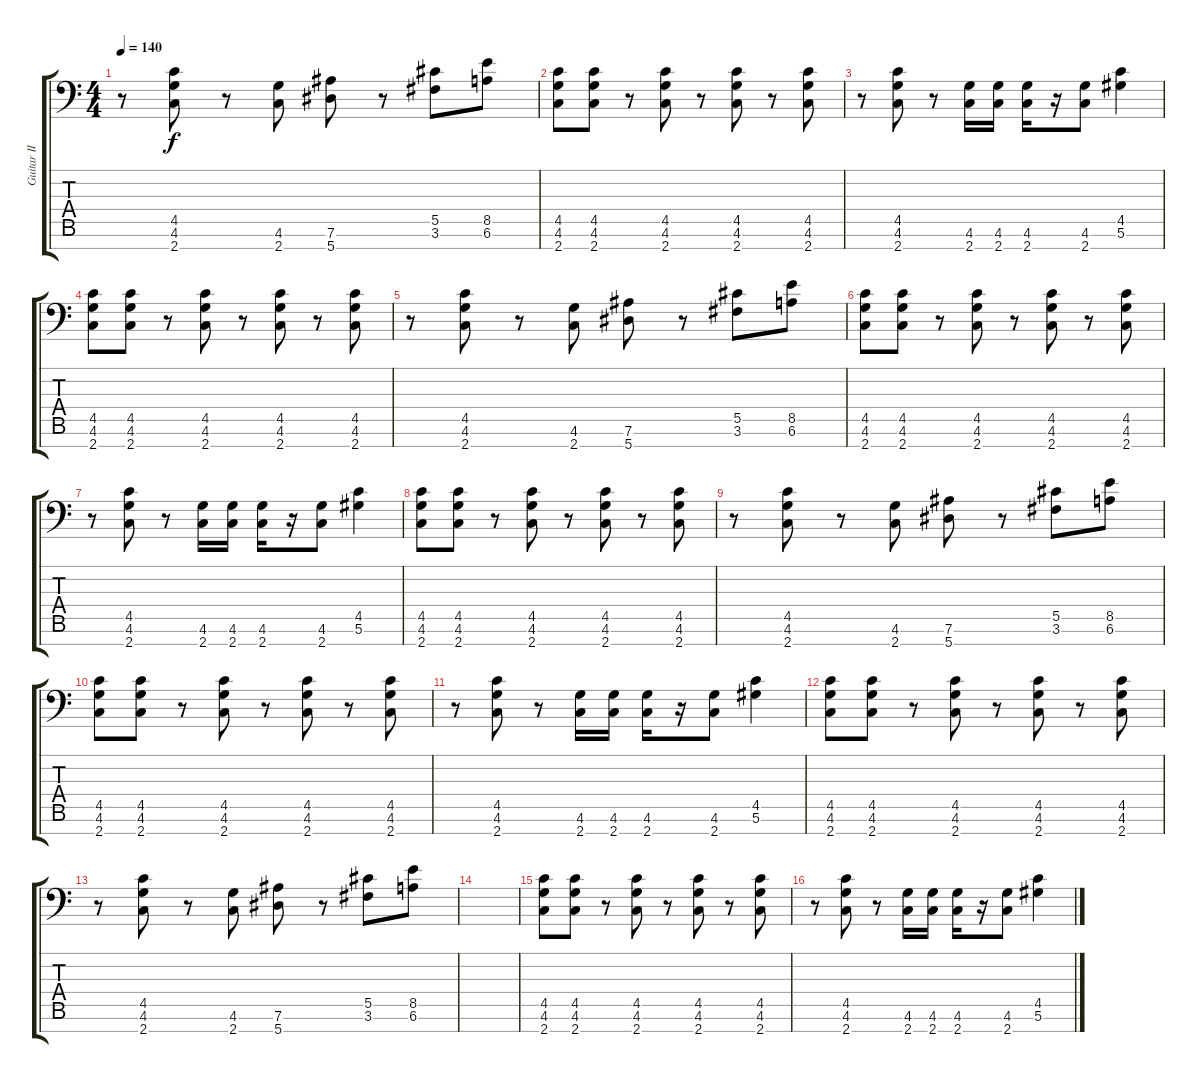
\track ("Guitar II" "Guitar II") {instrument distortionguitar}
\staff {score tabs}
\tuning (Eb4 Bb3 Gb3 Db3 Ab2 Eb2 Bb1) {hide}
\ts (4 4)
\tempo 140
\clef f4
\ks c
r.8{dy f} (4.5 4.6 2.7).8 r.8 (4.6 2.7).8 (7.6 5.7).8 r.8 (5.5 3.6).8 (8.5 6.6).8 |
(4.5 4.6 2.7).8 (4.5 4.6 2.7).8 r.8 (4.5 4.6 2.7).8 r.8 (4.5 4.6 2.7).8 r.8 (4.5 4.6 2.7).8 |
r.8 (4.5 4.6 2.7).8 r.8 (4.6 2.7).16 (4.6 2.7).16 (4.6 2.7).16 r.16 (4.6 2.7).8 (4.5 5.6).4 |
(4.5 4.6 2.7).8 (4.5 4.6 2.7).8 r.8 (4.5 4.6 2.7).8 r.8 (4.5 4.6 2.7).8 r.8 (4.5 4.6 2.7).8 |
r.8 (4.5 4.6 2.7).8 r.8 (4.6 2.7).8 (7.6 5.7).8 r.8 (5.5 3.6).8 (8.5 6.6).8 |
(4.5 4.6 2.7).8 (4.5 4.6 2.7).8 r.8 (4.5 4.6 2.7).8 r.8 (4.5 4.6 2.7).8 r.8 (4.5 4.6 2.7).8 |
r.8 (4.5 4.6 2.7).8 r.8 (4.6 2.7).16 (4.6 2.7).16 (4.6 2.7).16 r.16 (4.6 2.7).8 (4.5 5.6).4 |
(4.5 4.6 2.7).8 (4.5 4.6 2.7).8 r.8 (4.5 4.6 2.7).8 r.8 (4.5 4.6 2.7).8 r.8 (4.5 4.6 2.7).8 |
r.8 (4.5 4.6 2.7).8 r.8 (4.6 2.7).8 (7.6 5.7).8 r.8 (5.5 3.6).8 (8.5 6.6).8 |
(4.5 4.6 2.7).8 (4.5 4.6 2.7).8 r.8 (4.5 4.6 2.7).8 r.8 (4.5 4.6 2.7).8 r.8 (4.5 4.6 2.7).8 |
r.8 (4.5 4.6 2.7).8 r.8 (4.6 2.7).16 (4.6 2.7).16 (4.6 2.7).16 r.16 (4.6 2.7).8 (4.5 5.6).4 |
(4.5 4.6 2.7).8 (4.5 4.6 2.7).8 r.8 (4.5 4.6 2.7).8 r.8 (4.5 4.6 2.7).8 r.8 (4.5 4.6 2.7).8 |
r.8 (4.5 4.6 2.7).8 r.8 (4.6 2.7).8 (7.6 5.7).8 r.8 (5.5 3.6).8 (8.5 6.6).8 |
|
(4.5 4.6 2.7).8 (4.5 4.6 2.7).8 r.8 (4.5 4.6 2.7).8 r.8 (4.5 4.6 2.7).8 r.8 (4.5 4.6 2.7).8 |
r.8 (4.5 4.6 2.7).8 r.8 (4.6 2.7).16 (4.6 2.7).16 (4.6 2.7).16 r.16 (4.6 2.7).8 (4.5 5.6).4
